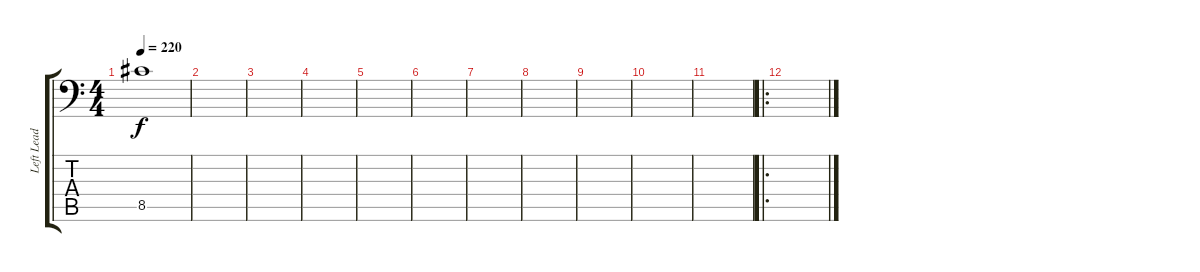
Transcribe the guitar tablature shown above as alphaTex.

\track ("Left Lead Guitar" "Left Lead ") {instrument distortionguitar}
\staff {score tabs}
\tuning (C4 G3 Eb3 Bb2 F2 Bb1) {hide}
\ts (4 4)
\tempo 220
\clef f4
\ks c
8.5.1{dy f} |
|
|
|
|
|
|
|
|
|
|
\ro
